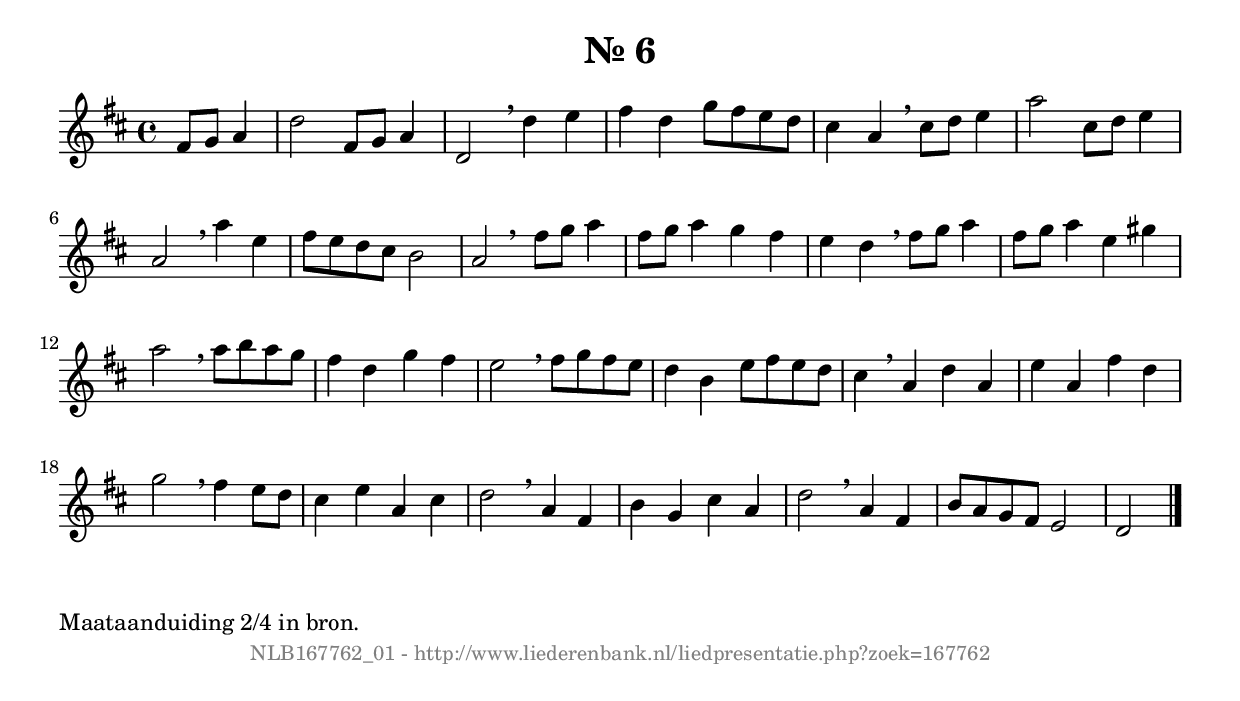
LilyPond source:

%
% produced by wce2krn 1.64 (7 June 2014)
%
\version"2.16"
#(append! paper-alist '(("long" . (cons (* 210 mm) (* 2000 mm)))))
#(set-default-paper-size "long")
sb = {\breathe}
mBreak = {\breathe }
bBreak = {\breathe }
x = {\once\override NoteHead #'style = #'cross }
gl=\glissando
itime={\override Staff.TimeSignature #'stencil = ##f }
ficta = {\once\set suggestAccidentals = ##t}
fine = {\once\override Score.RehearsalMark #'self-alignment-X = #1 \mark \markup {\italic{Fine}}}
dc = {\once\override Score.RehearsalMark #'self-alignment-X = #1 \mark \markup {\italic{D.C.}}}
dcf = {\once\override Score.RehearsalMark #'self-alignment-X = #1 \mark \markup {\italic{D.C. al Fine}}}
dcc = {\once\override Score.RehearsalMark #'self-alignment-X = #1 \mark \markup {\italic{D.C. al Coda}}}
ds = {\once\override Score.RehearsalMark #'self-alignment-X = #1 \mark \markup {\italic{D.S.}}}
dsf = {\once\override Score.RehearsalMark #'self-alignment-X = #1 \mark \markup {\italic{D.S. al Fine}}}
dsc = {\once\override Score.RehearsalMark #'self-alignment-X = #1 \mark \markup {\italic{D.S. al Coda}}}
pv = {\set Score.repeatCommands = #'((volta "1"))}
sv = {\set Score.repeatCommands = #'((volta "2"))}
tv = {\set Score.repeatCommands = #'((volta "3"))}
qv = {\set Score.repeatCommands = #'((volta "4"))}
xv = {\set Score.repeatCommands = #'((volta #f))}
\header{ tagline = ""
title = "Nr. 6"
}
\score {{
\key d \major
\relative g'
{
\set melismaBusyProperties = #'()
\partial 32*16
\time 4/4
\tempo 4=120
\override Score.MetronomeMark #'transparent = ##t
\override Score.RehearsalMark #'break-visibility = #(vector #t #t #f)
fis8 g a4 d2 fis,8 g a4 d,2 \sb d'4 e fis d g8 fis e d cis4 a \sb cis8 d e4 a2 cis,8 d e4 a,2 \sb a'4 e fis8 e d cis b2 a2 \bar":|:" \bBreak
fis'8 g a4 fis8 g a4 g fis e d \sb fis8 g a4 fis8 g a4 e gis a2 \sb a8 b a g fis4 d g fis e2 \sb fis8 g fis e d4 b e8 fis e d cis4 \sb a d a e'a, fis' d g2 \sb fis4 e8 d cis4 e a, cis d2 \sb a4 fis b g cis a d2 \sb a4 fis b8 a g fis e2 d2 \bar"|."
 }}
 \midi { }
 \layout {
            indent = 0.0\cm
}
}
\markup { \wordwrap-string #" 
Maataanduiding 2/4 in bron.
"}
\markup { \vspace #0 } \markup { \with-color #grey \fill-line { \center-column { \smaller "NLB167762_01 - http://www.liederenbank.nl/liedpresentatie.php?zoek=167762" } } }
